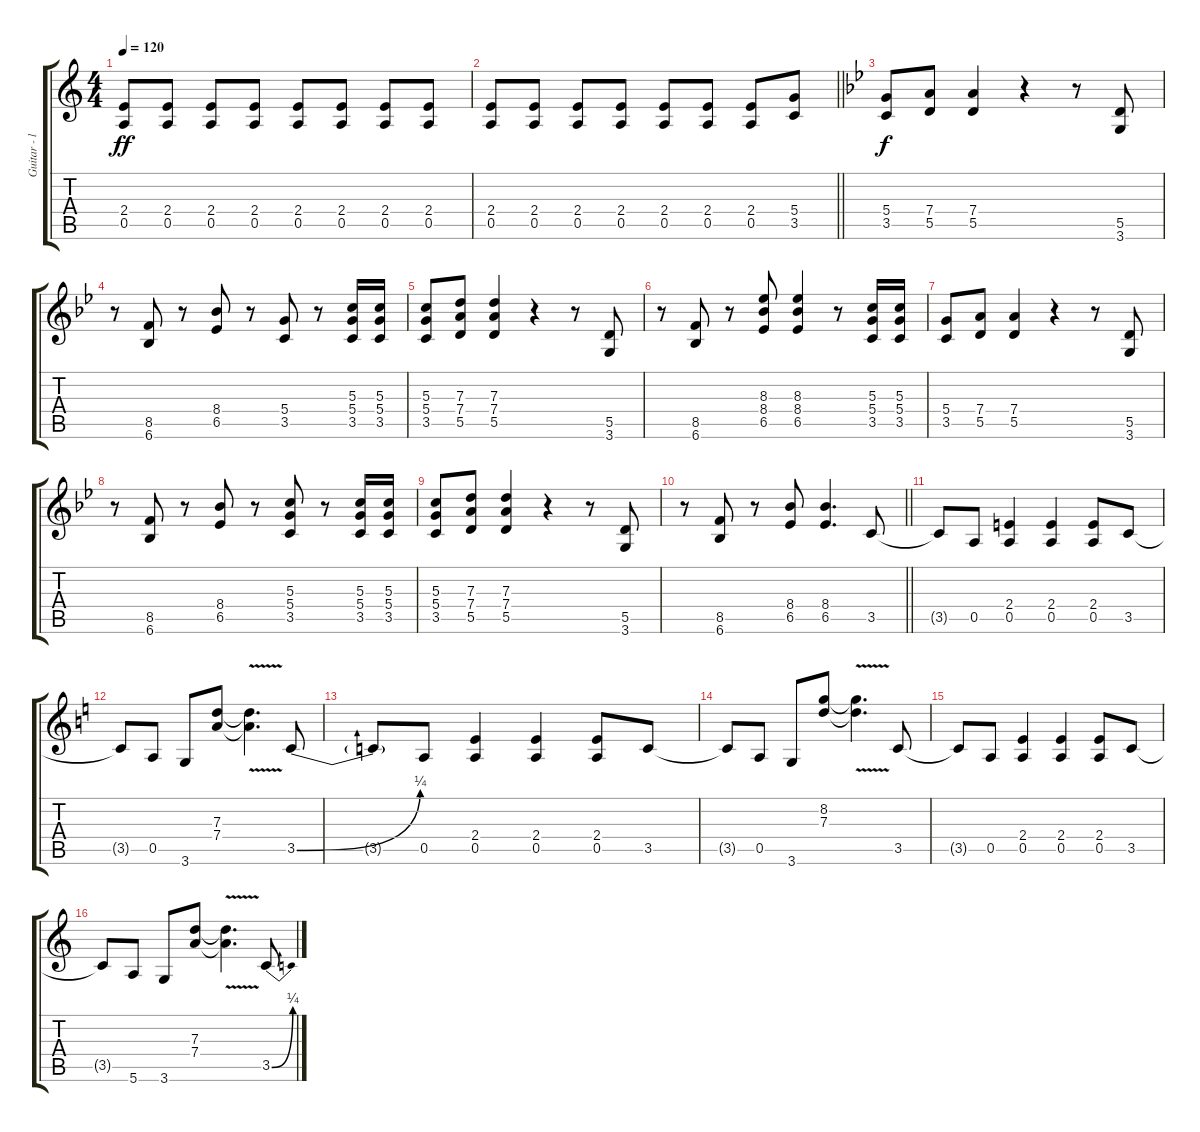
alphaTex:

\track ("Guitar - left" "Guitar - l") {instrument distortionguitar}
\staff {score tabs}
\tuning (E4 B3 G3 D3 A2 E2) {hide}
\ts (4 4)
\tempo 120
\clef g2
\ks c
(2.4{t} 0.5{t}).8{dy ff} (2.4 0.5).8 (2.4 0.5).8 (2.4 0.5).8 (2.4 0.5).8 (2.4 0.5).8 (2.4 0.5).8 (2.4 0.5).8 |
\barLineRight lightlight
(2.4 0.5).8 (2.4 0.5).8 (2.4 0.5).8 (2.4 0.5).8 (2.4 0.5).8 (2.4 0.5).8 (2.4 0.5).8 (5.4 3.5).8 |
\ks bb
(5.4 3.5).8{dy f} (7.4 5.5).8 (7.4 5.5).4 r.4 r.8 (5.5 3.6).8 |
r.8 (8.5 6.6).8 r.8 (8.4 6.5).8 r.8 (5.4 3.5).8 r.8 (5.3 5.4 3.5).16 (5.3 5.4 3.5).16 |
(5.3 5.4 3.5).8 (7.3 7.4 5.5).8 (7.3 7.4 5.5).4 r.4 r.8 (5.5 3.6).8 |
r.8 (8.5 6.6).8 r.8 (8.3 8.4 6.5).8 (8.3 8.4 6.5).4 r.8 (5.3 5.4 3.5).16 (5.3 5.4 3.5).16 |
(5.4 3.5).8 (7.4 5.5).8 (7.4 5.5).4 r.4 r.8 (5.5 3.6).8 |
r.8 (8.5 6.6).8 r.8 (8.4 6.5).8 r.8 (5.3 5.4 3.5).8 r.8 (5.3 5.4 3.5).16 (5.3 5.4 3.5).16 |
(5.3 5.4 3.5).8 (7.3 7.4 5.5).8 (7.3 7.4 5.5).4 r.4 r.8 (5.5 3.6).8 |
\barLineRight lightlight
r.8 (8.5 6.6).8 r.8 (8.4 6.5).8 (8.4 6.5).4{d} 3.5.8 |
3.5{t}.8 0.5.8 (2.4 0.5).4 (2.4 0.5).4 (2.4 0.5).8 3.5.8 |
\ks c
3.5{t}.8 0.5.8 3.6.8 (7.3 7.4).8 (7.3{v t} 7.4{v t}).4{d} 3.5{be (bend 0 0 60 1)}.8 |
3.5{t}.8 0.5.8 (2.4 0.5).4 (2.4 0.5).4 (2.4 0.5).8 3.5.8 |
3.5{t}.8 0.5.8 3.6.8 (8.2 7.3).8 (8.2{v t} 7.3{v t}).4{d} 3.5.8 |
3.5{t}.8 0.5.8 (2.4 0.5).4 (2.4 0.5).4 (2.4 0.5).8 3.5.8 |
3.5{t}.8 5.6.8 3.6.8 (7.3 7.4).8 (7.3{v t} 7.4{v t}).4{d} 3.5{be (bend 0 0 60 1)}.8
